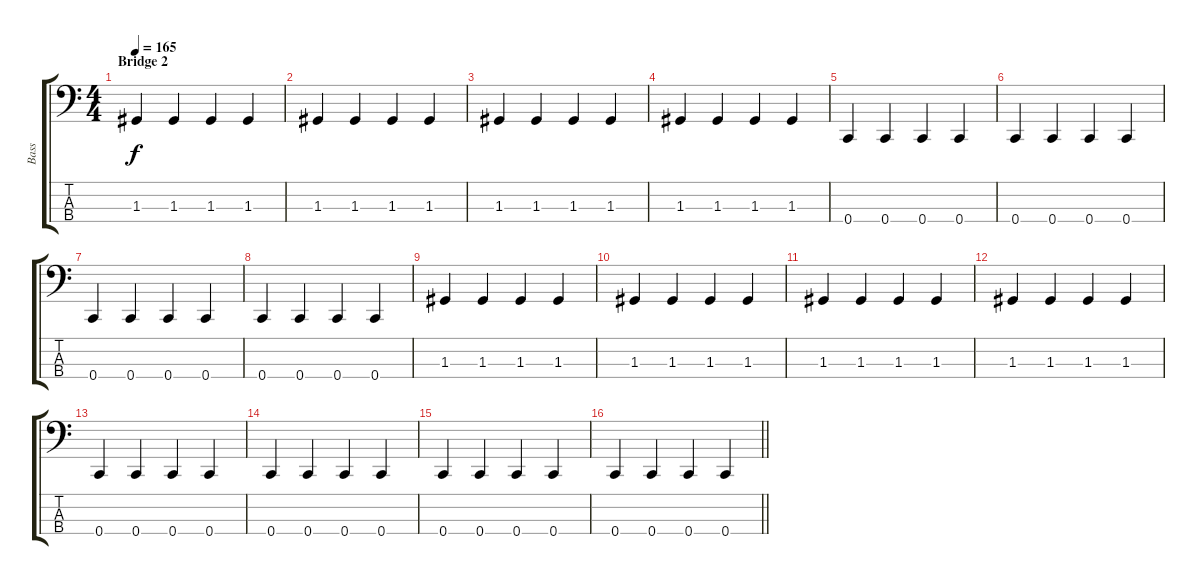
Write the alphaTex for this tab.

\track ("Bass" "Bass") {instrument electricbassfinger}
\staff {score tabs}
\tuning (F2 C2 G1 C1) {hide}
\ts (4 4)
\section ("" "Bridge 2")
\tempo 165
\clef f4
\ks c
1.3.4{dy f volume 13} 1.3.4 1.3.4 1.3.4 |
1.3.4 1.3.4 1.3.4 1.3.4 |
1.3.4 1.3.4 1.3.4 1.3.4 |
1.3.4 1.3.4 1.3.4 1.3.4 |
0.4.4 0.4.4 0.4.4 0.4.4 |
0.4.4 0.4.4 0.4.4 0.4.4 |
0.4.4 0.4.4 0.4.4 0.4.4 |
0.4.4 0.4.4 0.4.4 0.4.4 |
1.3.4 1.3.4 1.3.4 1.3.4 |
1.3.4 1.3.4 1.3.4 1.3.4 |
1.3.4 1.3.4 1.3.4 1.3.4 |
1.3.4 1.3.4 1.3.4 1.3.4 |
0.4.4 0.4.4 0.4.4 0.4.4 |
0.4.4 0.4.4 0.4.4 0.4.4 |
0.4.4 0.4.4 0.4.4 0.4.4 |
\barLineRight lightlight
0.4.4 0.4.4 0.4.4 0.4.4
